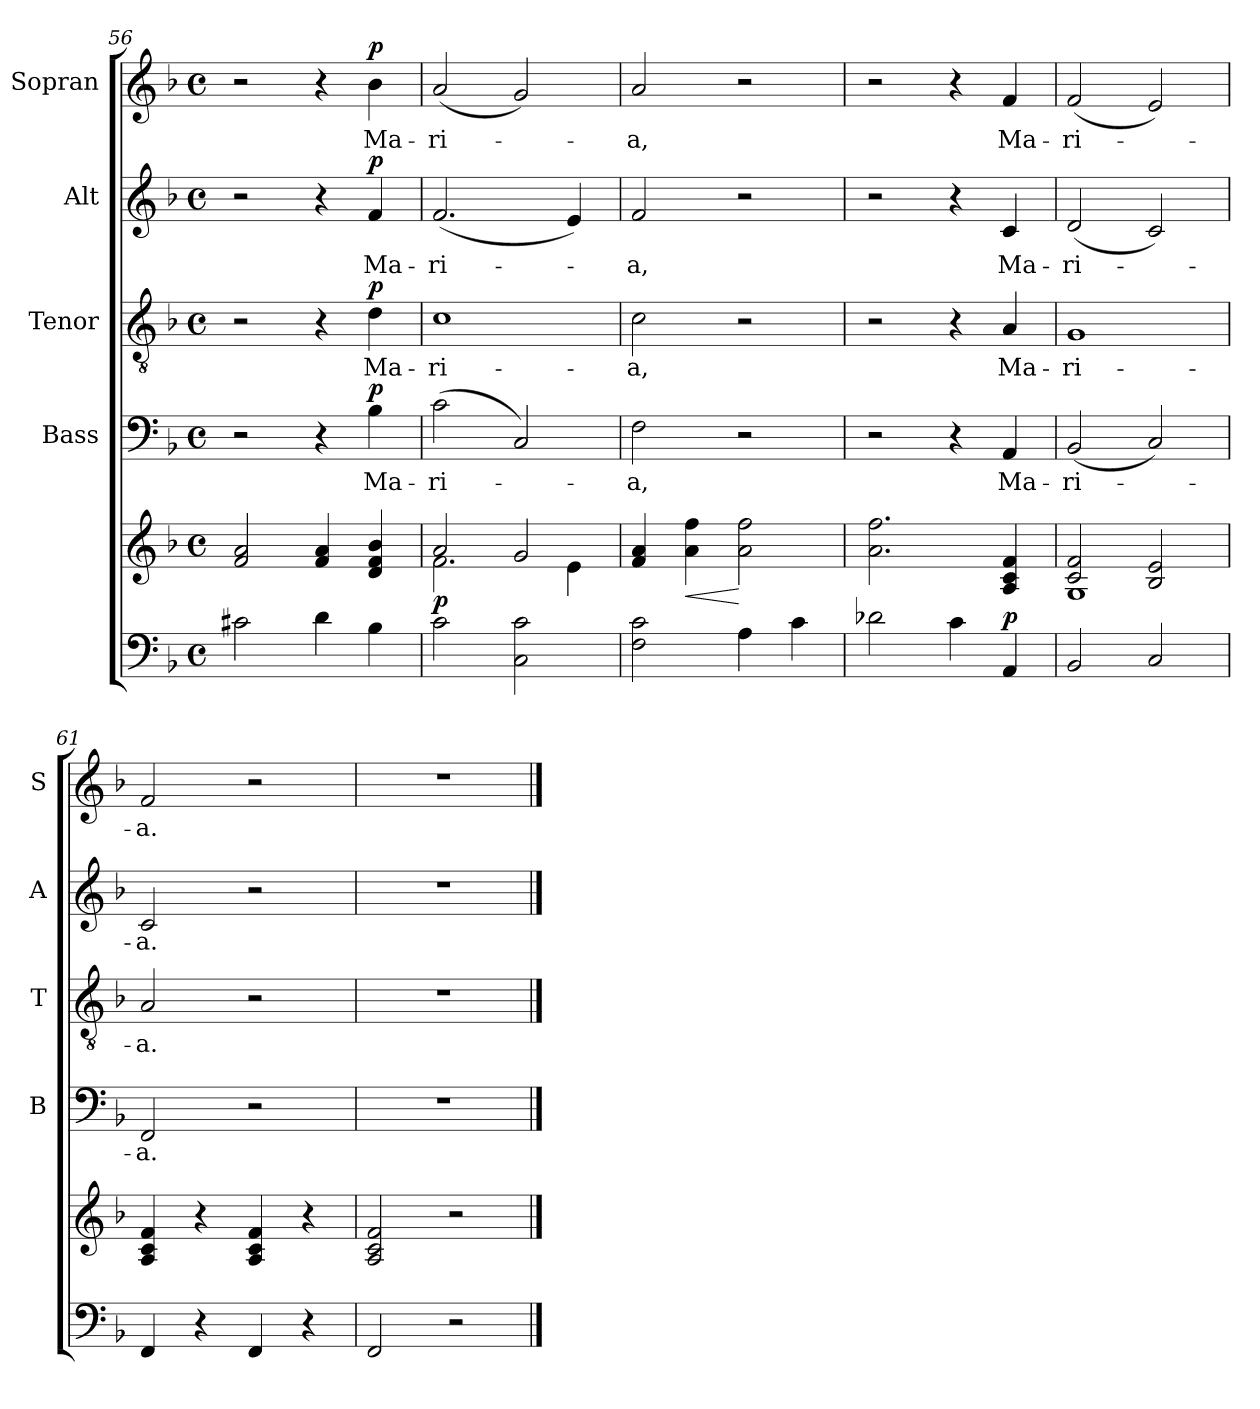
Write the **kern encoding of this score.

**kern	**kern	**dynam	**kern	**text	**dynam	**kern	**text	**dynam	**kern	**text	**dynam	**kern	**text	**dynam
*part5	*part5	*part5	*part4	*part4	*part4	*part3	*part3	*part3	*part2	*part2	*part2	*part1	*part1	*part1
*staff6	*staff5	*staff5/6	*staff4	*staff4	*staff4	*staff3	*staff3	*staff3	*staff2	*staff2	*staff2	*staff1	*staff1	*staff1
*	*	*	*I"Bass	*	*	*I"Tenor	*	*	*I"Alt	*	*	*I"Sopran	*	*
*	*	*	*I'B	*	*	*I'T	*	*	*I'A	*	*	*I'S	*	*
*clefF4	*clefG2	*	*clefF4	*	*	*clefGv2	*	*	*clefG2	*	*	*clefG2	*	*
*k[b-]	*k[b-]	*	*k[b-]	*	*	*k[b-]	*	*	*k[b-]	*	*	*k[b-]	*	*
*F:	*F:	*	*F:	*	*	*F:	*	*	*F:	*	*	*F:	*	*
*M4/4	*M4/4	*	*M4/4	*	*	*M4/4	*	*	*M4/4	*	*	*M4/4	*	*
*met(c)	*met(c)	*	*met(c)	*	*	*met(c)	*	*	*met(c)	*	*	*met(c)	*	*
=56	=56	=56	=56	=56	=56	=56	=56	=56	=56	=56	=56	=56	=56	=56
2c#X\	2f/ 2a/	.	2r	.	.	2r	.	.	2r	.	.	2r	.	.
4d\	4f/ 4a/	.	4r	.	.	4r	.	.	4r	.	.	4r	.	.
!	!	!	!	!LO:LY:b	!LO:DY:a	!	!LO:LY:b	!LO:DY:a	!	!LO:LY:b	!LO:DY:a	!	!LO:LY:b	!LO:DY:a
4B-\	4d/ 4f/ 4b-/	.	4B-\	Ma-	p	4d\	Ma-	p	4f/	Ma-	p	4b-\	Ma-	p
!!LO:PB:g=z
=57	=57	=57	=57	=57	=57	=57	=57	=57	=57	=57	=57	=57	=57	=57
*	*^	*	*	*	*	*	*	*	*	*	*	*	*	*
!	!	!	!LO:DY:b	!	!LO:LY:b	!	!	!LO:LY:b	!	!	!LO:LY:b	!	!	!LO:LY:b	!
2c\	2a/	2.f\	p	(>2c\	-ri-	.	1c	-ri-	.	(<2.f/	-ri-	.	(<2a/	-ri-	.
2C\ 2c\	2g/	.	.	2C/)	.	.	.	.	.	.	.	.	2g/)	.	.
.	.	4e\	.	.	.	.	.	.	.	4e/)	.	.	.	.	.
=58	=58	=58	=58	=58	=58	=58	=58	=58	=58	=58	=58	=58	=58	=58	=58
!	!	!	!	!	!LO:LY:b	!	!	!LO:LY:b	!	!	!LO:LY:b	!	!	!LO:LY:b	!
*	*v	*v	*	*	*	*	*	*	*	*	*	*	*	*	*
2F\ 2c\	4f/ 4a/	.	2F\	-a,	.	2c\	-a,	.	2f/	-a,	.	2a/	-a,	.
!	!	!LO:HP:b	!	!	!	!	!	!	!	!	!	!	!	!
.	4a\ 4ff\	<	.	.	.	.	.	.	.	.	.	.	.	.
4A\	2a\ 2ff\	[	2r	.	.	2r	.	.	2r	.	.	2r	.	.
4c\	.	.	.	.	.	.	.	.	.	.	.	.	.	.
=59	=59	=59	=59	=59	=59	=59	=59	=59	=59	=59	=59	=59	=59	=59
2d-X\	2.a\ 2.ff\	.	2r	.	.	2r	.	.	2r	.	.	2r	.	.
4c\	.	.	4r	.	.	4r	.	.	4r	.	.	4r	.	.
!	!	!LO:DY:a=2	!	!LO:LY:b	!	!	!LO:LY:b	!	!	!LO:LY:b	!	!	!LO:LY:b	!
4AA/	4A/ 4c/ 4f/	p	4AA/	Ma-	.	4A/	Ma-	.	4c/	Ma-	.	4f/	Ma-	.
=60	=60	=60	=60	=60	=60	=60	=60	=60	=60	=60	=60	=60	=60	=60
*	*^	*	*	*	*	*	*	*	*	*	*	*	*	*
!	!	!	!	!	!LO:LY:b	!	!	!LO:LY:b	!	!	!LO:LY:b	!	!	!LO:LY:b	!
2BB-/	2c/ 2f/	1G	.	(<2BB-/	-ri-	.	1G	-ri-	.	(<2d/	-ri-	.	(<2f/	-ri-	.
2C/	2B-/ 2e/	.	.	2C/)	.	.	.	.	.	2c/)	.	.	2e/)	.	.
*	*v	*v	*	*	*	*	*	*	*	*	*	*	*	*	*
=61	=61	=61	=61	=61	=61	=61	=61	=61	=61	=61	=61	=61	=61	=61
!	!	!	!	!LO:LY:b	!	!	!LO:LY:b	!	!	!LO:LY:b	!	!	!LO:LY:b	!
4FF/	4A/ 4c/ 4f/	.	2FF/	-a.	.	2A/	-a.	.	2c/	-a.	.	2f/	-a.	.
4r	4r	.	.	.	.	.	.	.	.	.	.	.	.	.
4FF/	4A/ 4c/ 4f/	.	2r	.	.	2r	.	.	2r	.	.	2r	.	.
4r	4r	.	.	.	.	.	.	.	.	.	.	.	.	.
=62	=62	=62	=62	=62	=62	=62	=62	=62	=62	=62	=62	=62	=62	=62
2FF/	2A/ 2c/ 2f/	.	1r	.	.	1r	.	.	1r	.	.	1r	.	.
2r	2r	.	.	.	.	.	.	.	.	.	.	.	.	.
==	==	==	==	==	==	==	==	==	==	==	==	==	==	==
*-	*-	*-	*-	*-	*-	*-	*-	*-	*-	*-	*-	*-	*-	*-
